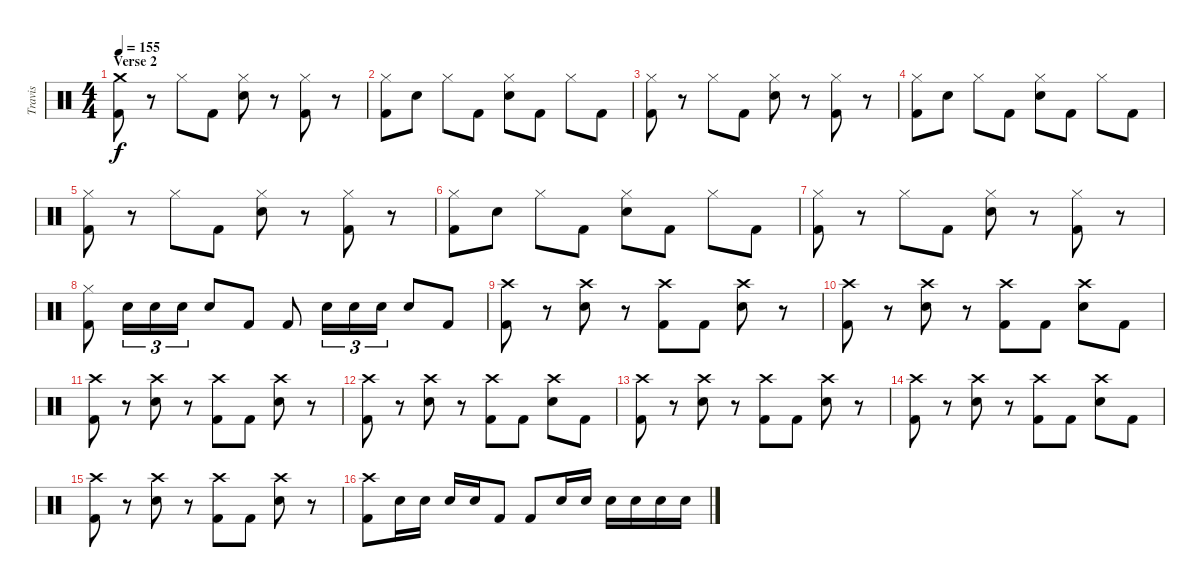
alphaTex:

\track ("Travis" "Travis") {instrument percussion}
\staff {score}
\articulation defaults
\ts (4 4)
\section ("" "Verse 2")
\tempo 155
\clef neutral
\ks c
("Crash medium (hit)" "Kick (hit) 2").8{dy f} r.8 "Hi-Hat (closed)".8 "Kick (hit) 2".8 ("Hi-Hat (closed)" "Electric Snare (hit)").8 r.8 ("Hi-Hat (closed)" "Kick (hit) 2").8 r.8 |
("Hi-Hat (closed)" "Kick (hit) 2").8 "Electric Snare (hit)".8 "Hi-Hat (closed)".8 "Kick (hit) 2".8 ("Hi-Hat (closed)" "Electric Snare (hit)").8 "Kick (hit) 2".8 "Hi-Hat (closed)".8 "Kick (hit) 2".8 |
("Hi-Hat (closed)" "Kick (hit) 2").8 r.8 "Hi-Hat (closed)".8 "Kick (hit) 2".8 ("Hi-Hat (closed)" "Electric Snare (hit)").8 r.8 ("Hi-Hat (closed)" "Kick (hit) 2").8 r.8 |
("Hi-Hat (closed)" "Kick (hit) 2").8 "Electric Snare (hit)".8 "Hi-Hat (closed)".8 "Kick (hit) 2".8 ("Hi-Hat (closed)" "Electric Snare (hit)").8 "Kick (hit) 2".8 "Hi-Hat (closed)".8 "Kick (hit) 2".8 |
("Hi-Hat (closed)" "Kick (hit) 2").8 r.8 "Hi-Hat (closed)".8 "Kick (hit) 2".8 ("Hi-Hat (closed)" "Electric Snare (hit)").8 r.8 ("Hi-Hat (closed)" "Kick (hit) 2").8 r.8 |
("Hi-Hat (closed)" "Kick (hit) 2").8 "Electric Snare (hit)".8 "Hi-Hat (closed)".8 "Kick (hit) 2".8 ("Hi-Hat (closed)" "Electric Snare (hit)").8 "Kick (hit) 2".8 "Hi-Hat (closed)".8 "Kick (hit) 2".8 |
("Hi-Hat (closed)" "Kick (hit) 2").8 r.8 "Hi-Hat (closed)".8 "Kick (hit) 2".8 ("Hi-Hat (closed)" "Electric Snare (hit)").8 r.8 ("Hi-Hat (closed)" "Kick (hit) 2").8 r.8 |
("Hi-Hat (closed)" "Kick (hit) 2").8 "Electric Snare (hit)".16{tu (3 2)} "Electric Snare (hit)".16{tu (3 2)} "Electric Snare (hit)".16{tu (3 2)} "Electric Snare (hit)".8 "Kick (hit) 2".8 "Kick (hit) 2".8 "Electric Snare (hit)".16{tu (3 2)} "Electric Snare (hit)".16{tu (3 2)} "Electric Snare (hit)".16{tu (3 2)} "Electric Snare (hit)".8 "Kick (hit) 2".8 |
("Crash high (hit)" "Kick (hit) 2").8 r.8 ("Crash high (hit)" "Electric Snare (hit)").8 r.8 ("Crash high (hit)" "Kick (hit) 2").8 "Kick (hit) 2".8 ("Crash high (hit)" "Electric Snare (hit)").8 r.8 |
("Crash high (hit)" "Kick (hit) 2").8 r.8 ("Crash high (hit)" "Electric Snare (hit)").8 r.8 ("Crash high (hit)" "Kick (hit) 2").8 "Kick (hit) 2".8 ("Crash high (hit)" "Electric Snare (hit)").8 "Kick (hit) 2".8 |
("Crash high (hit)" "Kick (hit) 2").8 r.8 ("Crash high (hit)" "Electric Snare (hit)").8 r.8 ("Crash high (hit)" "Kick (hit) 2").8 "Kick (hit) 2".8 ("Crash high (hit)" "Electric Snare (hit)").8 r.8 |
("Crash high (hit)" "Kick (hit) 2").8 r.8 ("Crash high (hit)" "Electric Snare (hit)").8 r.8 ("Crash high (hit)" "Kick (hit) 2").8 "Kick (hit) 2".8 ("Crash high (hit)" "Electric Snare (hit)").8 "Kick (hit) 2".8 |
("Crash high (hit)" "Kick (hit) 2").8 r.8 ("Crash high (hit)" "Electric Snare (hit)").8 r.8 ("Crash high (hit)" "Kick (hit) 2").8 "Kick (hit) 2".8 ("Crash high (hit)" "Electric Snare (hit)").8 r.8 |
("Crash high (hit)" "Kick (hit) 2").8 r.8 ("Crash high (hit)" "Electric Snare (hit)").8 r.8 ("Crash high (hit)" "Kick (hit) 2").8 "Kick (hit) 2".8 ("Crash high (hit)" "Electric Snare (hit)").8 "Kick (hit) 2".8 |
("Crash high (hit)" "Kick (hit) 2").8 r.8 ("Crash high (hit)" "Electric Snare (hit)").8 r.8 ("Crash high (hit)" "Kick (hit) 2").8 "Kick (hit) 2".8 ("Crash high (hit)" "Electric Snare (hit)").8 r.8 |
("Crash high (hit)" "Kick (hit) 2").8 "Electric Snare (hit)".16 "Electric Snare (hit)".16 "Electric Snare (hit)".16 "Electric Snare (hit)".16 "Kick (hit) 2".8 "Kick (hit) 2".8 "Electric Snare (hit)".16 "Electric Snare (hit)".16 "Electric Snare (hit)".16 "Electric Snare (hit)".16 "Electric Snare (hit)".16 "Electric Snare (hit)".16
